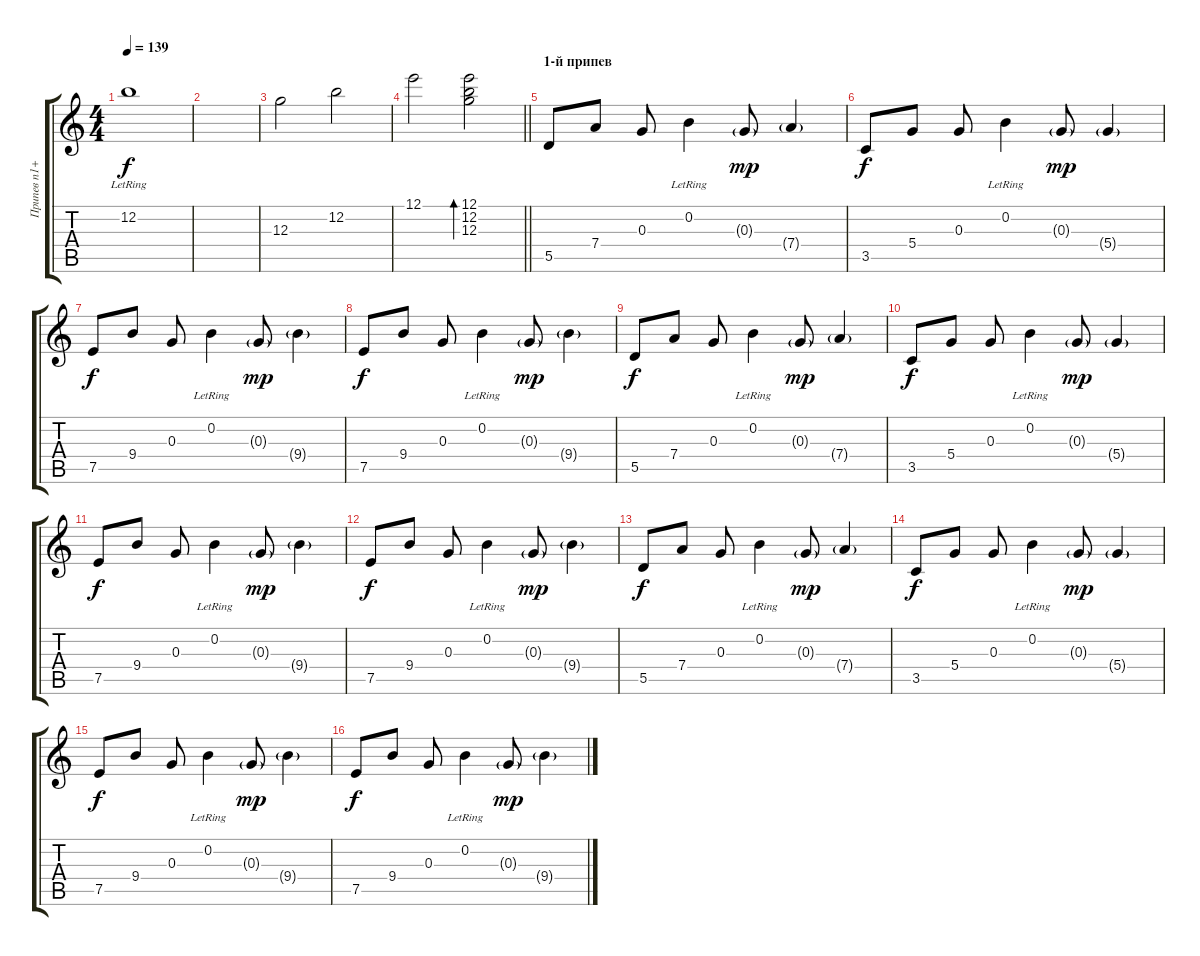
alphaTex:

\track ("Припев п1+фон" "Припев п1+") {instrument acousticguitarsteel}
\staff {score tabs}
\tuning (E4 B3 G3 D3 A2 E2) {hide}
\ts (4 4)
\tempo 139
\clef g2
\ks c
12.2{lr}.1{dy f} |
|
12.3.2 12.2.2 |
\barLineRight lightlight
12.1.2 (12.1 12.2 12.3).2{bd 240} |
\section ("" "1-й припев")
5.5.8 7.4.8 0.3.8 0.2{lr}.4 0.3{g}.8{dy mp} 7.4{g}.4 |
3.5.8{dy f} 5.4.8 0.3.8 0.2{lr}.4 0.3{g}.8{dy mp} 5.4{g}.4 |
7.5.8{dy f} 9.4.8 0.3.8 0.2{lr}.4 0.3{g}.8{dy mp} 9.4{g}.4 |
7.5.8{dy f} 9.4.8 0.3.8 0.2{lr}.4 0.3{g}.8{dy mp} 9.4{g}.4 |
5.5.8{dy f} 7.4.8 0.3.8 0.2{lr}.4 0.3{g}.8{dy mp} 7.4{g}.4 |
3.5.8{dy f} 5.4.8 0.3.8 0.2{lr}.4 0.3{g}.8{dy mp} 5.4{g}.4 |
7.5.8{dy f} 9.4.8 0.3.8 0.2{lr}.4 0.3{g}.8{dy mp} 9.4{g}.4 |
7.5.8{dy f} 9.4.8 0.3.8 0.2{lr}.4 0.3{g}.8{dy mp} 9.4{g}.4 |
5.5.8{dy f} 7.4.8 0.3.8 0.2{lr}.4 0.3{g}.8{dy mp} 7.4{g}.4 |
3.5.8{dy f} 5.4.8 0.3.8 0.2{lr}.4 0.3{g}.8{dy mp} 5.4{g}.4 |
7.5.8{dy f} 9.4.8 0.3.8 0.2{lr}.4 0.3{g}.8{dy mp} 9.4{g}.4 |
7.5.8{dy f} 9.4.8 0.3.8 0.2{lr}.4 0.3{g}.8{dy mp} 9.4{g}.4
